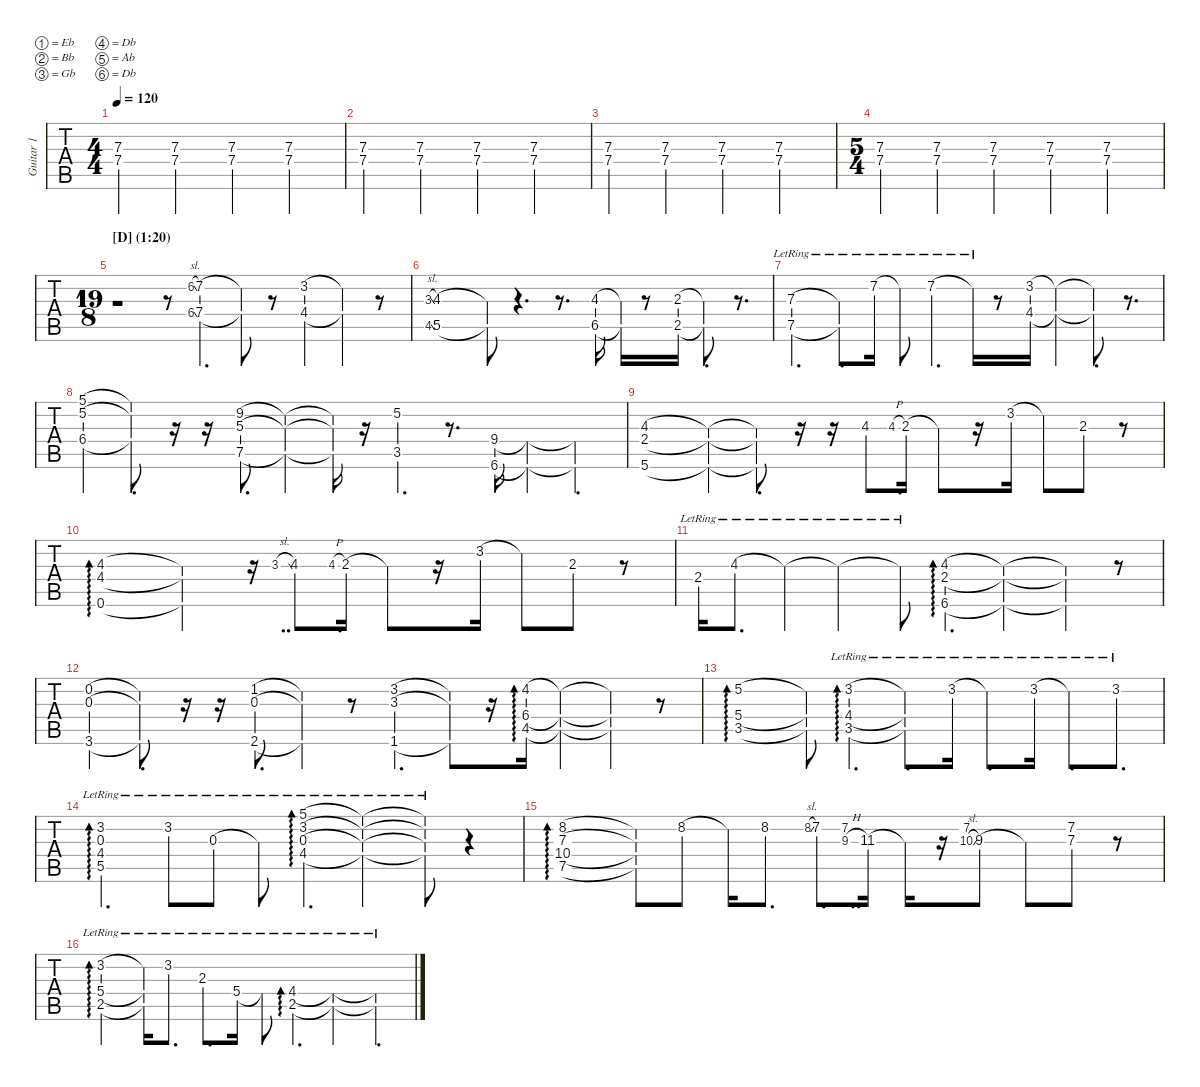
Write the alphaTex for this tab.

\defaultSystemsLayout 4
\hideDynamics
\bracketExtendMode nobrackets
\multiTrackTrackNamePolicy allsystems
\firstSystemTrackNameMode fullname
\otherSystemsTrackNameMode fullname
\otherSystemsTrackNameOrientation horizontal
\track ("Guitar 1" "Guitar 1") {instrument overdrivenguitar}
\staff {tabs}
\tuning (Eb4 Bb3 Gb3 Db3 Ab2 Db2)
\ts (4 4)
\scale
0.994906
\tempo 120
\accidentals auto
\clef g2
\ottava regular
\simile none
\ks aminor
(7.3{st acc x} 7.4{st acc x}).4{dy mf} (7.3{st acc x} 7.4{st acc x}).4 (7.3{st acc x} 7.4{st acc x}).4 (7.3{st acc x} 7.4{st acc x}).4 |
\scale
0.99464 (7.3{st acc x} 7.4{st acc x}).4 (7.3{st acc x} 7.4{st acc x}).4 (7.3{st acc x} 7.4{st acc x}).4 (7.3{st acc x} 7.4{st acc x}).4 |
\scale
1.0228 (7.3{st acc x} 7.4{st acc x}).4 (7.3{st acc x} 7.4{st acc x}).4 (7.3{st acc x} 7.4{st acc x}).4 (7.3{st acc x} 7.4{st acc x}).4 |
\ts (5 4)
\beaming (8 2 2 2 2 2)
\scale
0.977199 (7.3{st acc x} 7.4{st acc x}).4 (7.3{st acc x} 7.4{st acc x}).4 (7.3{st acc x} 7.4{st acc x}).4 (7.3{st acc x} 7.4{st acc x}).4 (7.3{st acc x} 7.4{st acc x}).4 |
\ts (19 8)
\beaming (8 2 2 2 2 2 2 2 2 3)
\section ("D" "(1:20)")
\scale
1.00718 r.1 r.8 (6.2{sl acc #} 6.4{sl acc #}).8{gr onbeat} (7.2{acc #} 7.4{acc x}).4{d} (7.2{t acc #} 7.4{t acc x}).8 r.8 (4.4{acc #} 3.2{acc x}).4 (4.4{t acc #} 3.2{t acc x}).4 r.8 |
\scale
1.00241 (3.3{sl acc #} 4.5{sl acc #}).8{gr onbeat} (4.3{acc x} 5.5{acc x}).1 (4.3{t acc x} 5.5{t acc x}).8 r.4{d} r.8{d} (4.3{acc x} 6.5{acc #}).16 (4.3{t acc x} 6.5{t acc #}).16 r.8 (2.3{acc x} 2.5{acc x}).16 (2.3{t acc x} 2.5{t acc x}).8{d} r.8{d} |
\scale
0.990414 (7.5{lr acc x} 7.3{lr acc x}).2{d} (7.5{lr t acc x} 7.3{lr t acc x}).8{d} 7.2{lr acc #}.16 7.2{lr t acc #}.8 7.2{lr acc #}.4{d} 7.2{lr t acc #}.16 r.8 (4.4{acc #} 3.2{acc x}).16 (4.4{t acc #} 3.2{t acc x}).4 (4.4{t acc #} 3.2{t acc x}).8{d} r.8{d} |
\scale
0.956185 (6.4{acc #} 5.2{acc x} 5.1{acc x}).4 (6.4{t acc #} 5.2{t acc x} 5.1{t acc x}).8{d} r.16 r.16 (7.5{acc x} 9.2{acc #} 5.3{acc #}).8{d} (9.2{t acc #} 5.3{t acc #} 7.5{t acc x}).4 (9.2{t acc #} 5.3{t acc #} 7.5{t acc x}).16 r.16 (3.5{acc #} 5.2{acc x}).4{d} r.8{d} (6.6{acc #} 9.4{acc x}).16 (6.6{t acc #} 9.4{t acc x}).4 (6.6{t acc #} 9.4{t acc x}).4{d} |
\scale
1.02355 (5.6{acc x} 4.3{acc x} 2.4{acc x}).1 (4.3{t acc x} 2.4{t acc x} 5.6{t acc x}).4 (4.3{t acc x} 2.4{t acc x} 5.6{t acc x}).8{d} r.16 r.16 4.3{st acc x}.8 4.3{h acc x}.8{d gr onbeat} 2.3{acc x}.16 2.3{t acc x}.8 r.16 3.2{acc x}.16 3.2{t acc x}.8 2.3{acc x}.8 r.8 |
\scale
0.976451 (4.3{acc x} 0.6{acc x} 4.4{acc #}).1{ad 0} (4.3{t acc x} 0.6{t acc x} 4.4{t acc #}).2 r.16 3.3{sl acc #}.8{dd gr} 4.3{st acc x}.8 4.3{h acc x}.8{d gr onbeat} 2.3{acc x}.16 2.3{t acc x}.8 r.16 3.2{acc x}.16 3.2{t acc x}.8 2.3{acc x}.8 r.8 |
\scale
0.978438 2.4{lr acc x}.16 4.3{lr acc x}.8{d} 4.3{lr t acc x}.4 4.3{lr t acc x}.2 4.3{lr t acc x}.8 (6.6{acc #} 2.4{acc x} 4.3{acc x}).4{d ad 0} (6.6{t acc #} 2.4{t acc x} 4.3{t acc x}).2 (6.6{t acc #} 2.4{t acc x} 4.3{t acc x}).4 r.8 |
\scale
0.978438 (3.6{acc #} 0.2{acc x} 0.3{acc x}).4 (3.6{t acc #} 0.2{t acc x} 0.3{t acc x}).8{d} r.16 r.16 (2.6{acc x} 1.2{acc #} 0.3{acc x}).8{d} (2.6{t acc x} 1.2{t acc #} 0.3{t acc x}).4 r.8 (1.6{acc #} 3.3{acc #} 3.2{acc x}).4{d} (1.6{t acc #} 3.3{t acc #} 3.2{t acc x}).8 r.16 (4.2{acc #} 6.4{acc #} 4.5{acc #}).16{ad 0} (4.5{t acc #} 6.4{t acc #} 4.2{t acc #}).4 (4.5{t acc #} 6.4{t acc #} 4.2{t acc #}).4 r.8 |
\scale
1.02371 (3.5{acc #} 5.2{acc x} 5.4{acc x}).1{ad 0} (3.5{t acc #} 5.2{t acc x} 5.4{t acc x}).8 (3.5{lr acc #} 4.4{lr acc #} 3.2{lr acc x}).4{d ad 0} (3.5{lr t acc #} 4.4{lr t acc #} 3.2{lr t acc x}).8{d} 3.2{lr acc x}.16 3.2{lr t acc x}.8{d} 3.2{lr acc x}.16 3.2{lr t acc x}.8{d} 3.2{lr acc x}.8{d} |
\scale
0.976291 (5.5{lr acc x} 4.4{lr acc #} 3.2{lr acc x} 0.3{lr}).2{d ad 0} 3.2{lr acc x}.8 0.3{lr acc x}.8 0.3{lr t acc x}.8 (4.4{lr acc #} 0.3{lr acc x} 3.2{lr acc x} 5.1{lr acc x}).4{d ad 0} (5.1{lr t acc x} 3.2{lr t acc x} 0.3{lr t acc x} 4.4{lr t acc #}).2 (5.1{lr t acc x} 3.2{lr t acc x} 0.3{lr t acc x} 4.4{lr t acc #}).8 r.4 |
\scale
1.02152 (7.5{acc x} 8.2{acc x} 7.3{acc x} 10.4{acc #}).1{ad 0} (7.5{t acc x} 8.2{t acc x} 7.3{t acc x} 10.4{t acc #}).8 8.2{acc x}.8 8.2{t acc x}.16 8.2{acc x}.8{d} 8.2{sl acc x}.8{gr onbeat} 7.2{st acc #}.8{d} (9.3{h acc x} 7.2{acc #}).8{dd gr onbeat} 11.3{acc #}.16 11.3{t acc #}.16 r.16 (10.3{sl acc #} 7.2{acc #}).8{gr onbeat} 9.3{acc x}.8 9.3{t acc x}.8 (7.3{acc x} 7.2{acc #}).8 r.8 |
\scale
0.97848 (2.5{lr acc x} 3.2{lr acc x} 5.4{lr acc x}).2{ad 0} (2.5{lr t acc x} 3.2{lr t acc x} 5.4{lr t acc x}).16 3.2{lr acc x}.8{d} 2.3{lr acc x}.8{d} 5.4{lr acc x}.16 5.4{lr t acc x}.8 (2.5{lr acc x} 4.4{lr acc #}).4{d ad 0} (2.5{lr t acc x} 4.4{lr t acc #}).2 (2.5{lr t acc x} 4.4{lr t acc #}).4{d}
